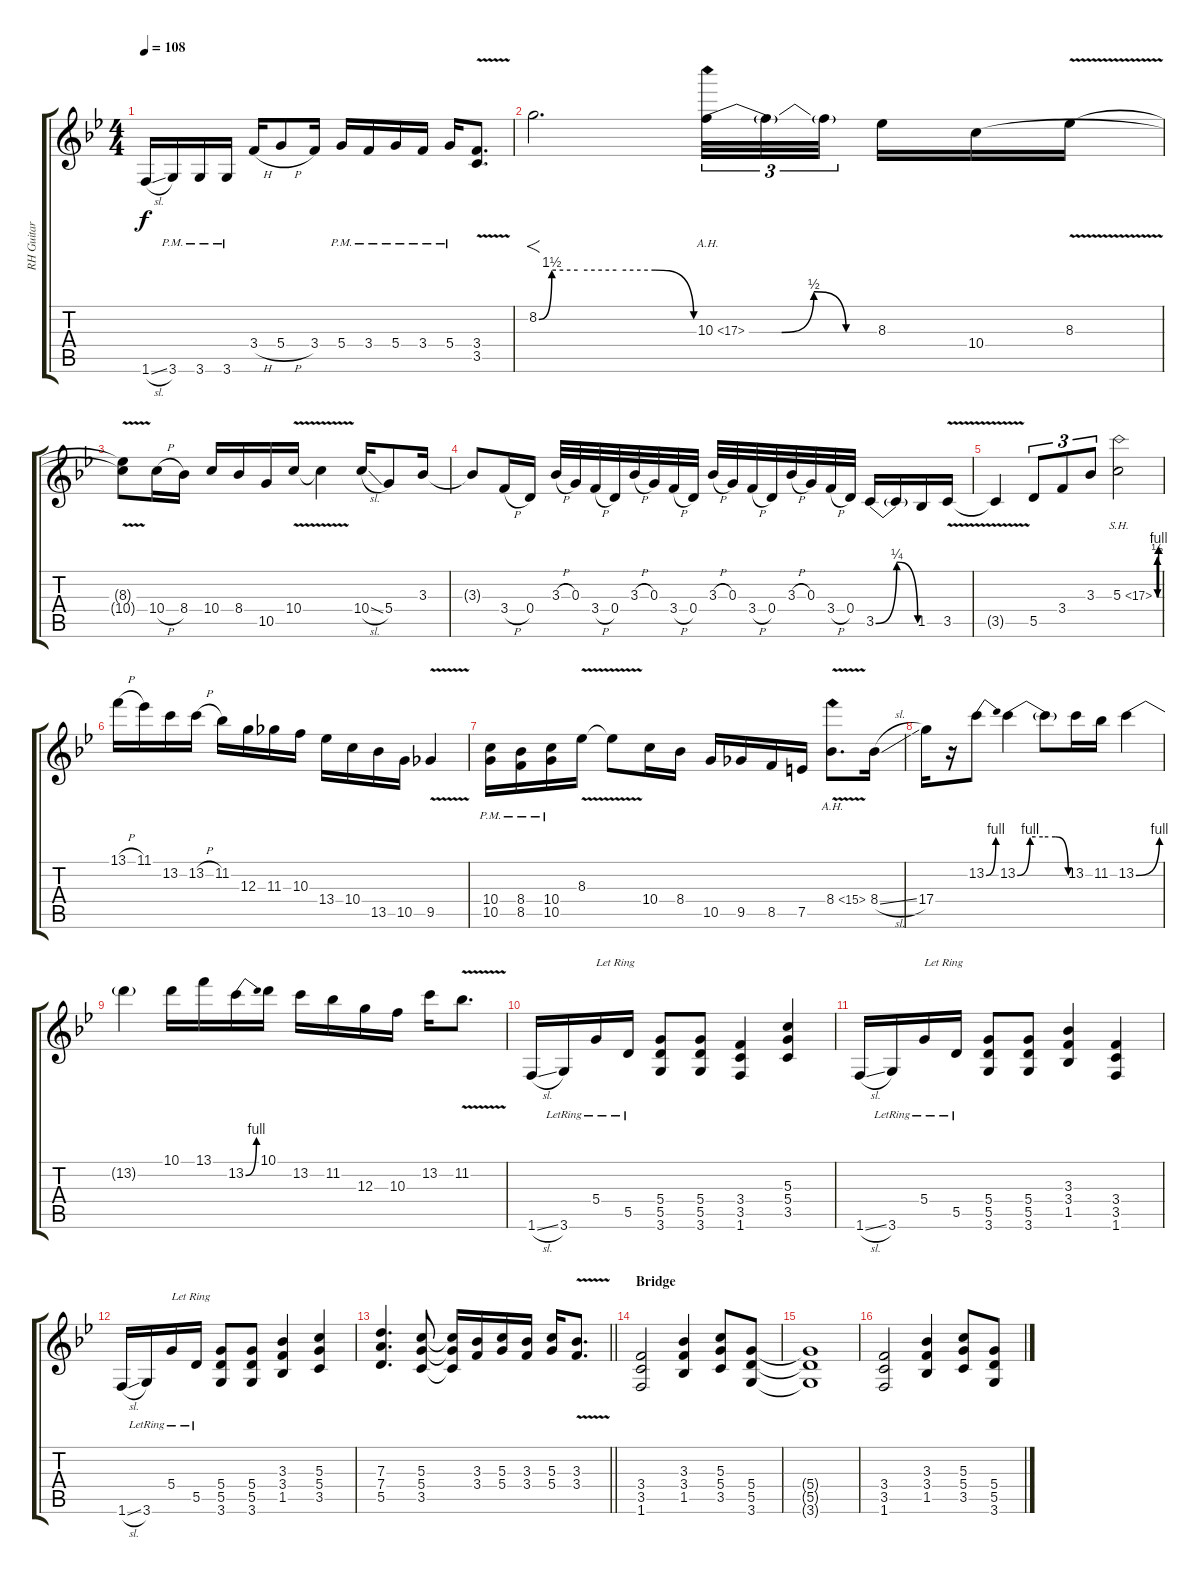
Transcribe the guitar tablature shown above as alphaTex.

\track ("RH Guitar" "RH Guitar") {instrument distortionguitar}
\staff {score tabs}
\tuning (E4 B3 G3 D3 A2 E2) {hide}
\ts (4 4)
\tempo 108
\clef g2
\ks gminor
1.6{sl}.16{dy f} 3.6{pm}.16 3.6{pm}.16 3.6{pm}.16 3.4{h}.16 5.4{h}.8 3.4.16 5.4{pm}.16 3.4{pm}.16 5.4{pm}.16 3.4{pm}.16 5.4{pm}.16 (3.4{v} 3.5{v}).8{d} |
8.2{be (custom 0 0 5 6 15 6 30 6 45 6 60 0)}.2{f d volume 16} 10.3{be (custom 0 0 15 0 30 2 45 0 60 0) ah 7}.32{tu (3 2)} 10.3{t}.32{tu (3 2)} 10.3{t}.32{tu (3 2)} 8.3.16 10.4.16 8.3{v}.16 |
(8.3{t} 10.4{t}).8 10.4{h}.16 8.4.16 10.4.16 8.4.16 10.5.16 10.4{v}.16 10.4{t}.4 10.4{sl}.16 5.4.8 3.3.16 |
3.3{t}.8 3.4{h}.16 0.4.16 3.3{h}.32 0.3.32 3.4{h}.32 0.4.32 3.3{h}.32 0.3.32 3.4{h}.32 0.4.32 3.3{h}.32 0.3.32 3.4{h}.32 0.4.32 3.3{h}.32 0.3.32 3.4{h}.32 0.4.32 3.5{be (bendrelease 0 0 30 1 30 1 60 0)}.16 3.5{t}.16 1.5.16 3.5{v}.16 |
3.5{t}.4 5.5.8{tu (3 2)} 3.4.8{tu (3 2)} 3.3.8{tu (3 2)} 5.3{be (custom 0 0 10 2 15 0 30 0 40 0 50 0 60 4) sh 12}.2 |
13.1{h}.16 11.1.16 13.2.16 13.2{h}.16 11.2.16 12.3.16 11.3.16 10.3.16 13.4.16 10.4.16 13.5.16 10.5.16 9.5{v}.4 |
(10.4{pm} 10.5{pm}).16 (8.4{pm} 8.5{pm}).16 (10.4{pm} 10.5{pm}).16 8.3{v}.16 8.3{t}.8 10.4.16 8.4.16 10.5.16 9.5.16 8.5.16 7.5.16 8.4{ah 7 v}.8{d} 8.4{sl}.16 |
17.4.16 r.16 13.2{be (bend 0 0 60 4)}.8 13.2{be (custom 0 0 15 4 30 4 45 4 60 0)}.4 13.2{t}.8 13.2.16 11.2.16 13.2{be (bend 0 0 60 4)}.4 |
13.2{t}.4 10.1.16 13.1.16 13.2{be (bend 0 0 60 4)}.16 10.1.16 13.2.16 11.2.16 12.3.16 10.3.16 13.2.16 11.2{v}.8{d} |
1.6{sl}.16{volume 13} 3.6{lr}.16 5.4{lr}.16{txt "Let Ring"} 5.5{lr}.16 (5.4 5.5 3.6).8 (5.4 5.5 3.6).8 (3.4 3.5 1.6).4 (5.3 5.4 3.5).4 |
1.6{sl}.16 3.6{lr}.16 5.4{lr}.16{txt "Let Ring"} 5.5{lr}.16 (5.4 5.5 3.6).8 (5.4 5.5 3.6).8 (3.3 3.4 1.5).4 (3.4 3.5 1.6).4 |
1.6{sl}.16 3.6{lr}.16 5.4{lr}.16{txt "Let Ring"} 5.5{lr}.16 (5.4 5.5 3.6).8 (5.4 5.5 3.6).8 (3.3 3.4 1.5).4 (5.3 5.4 3.5).4 |
\barLineRight lightlight
(7.3 7.4 5.5).4{d} (5.3 5.4 3.5).8 (5.3{t} 5.4{t} 3.5{t}).16 (3.3 3.4).16 (5.3 5.4).16 (3.3 3.4).16 (5.3 5.4).16 (3.3{v} 3.4{v}).8{d} |
\section ("" "Bridge")
(3.4 3.5 1.6).2 (3.3 3.4 1.5).4 (5.3 5.4 3.5).8 (5.4 5.5 3.6).8 |
(5.4{t} 5.5{t} 3.6{t}).1 |
(3.4 3.5 1.6).2 (3.3 3.4 1.5).4 (5.3 5.4 3.5).8 (5.4 5.5 3.6).8
